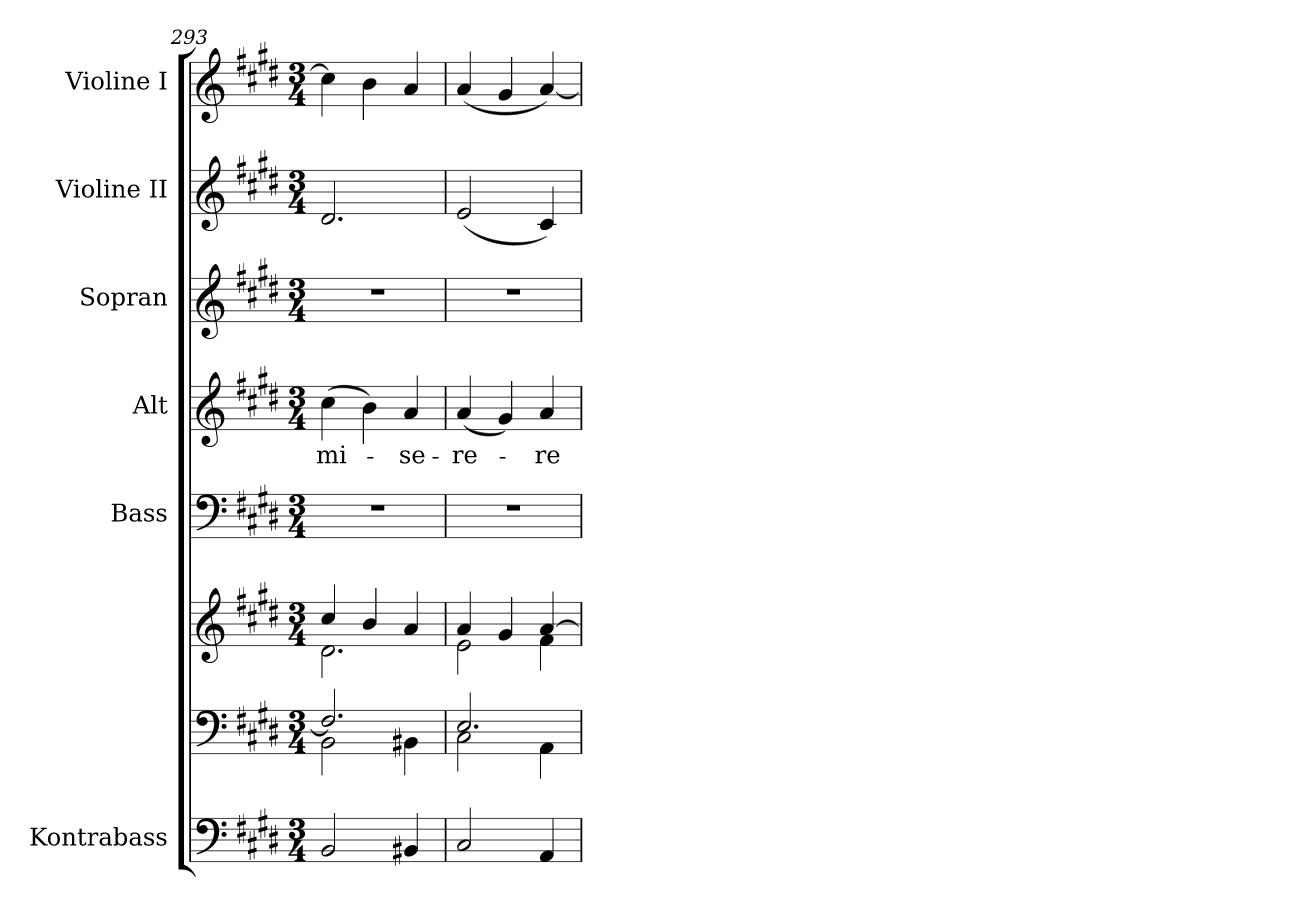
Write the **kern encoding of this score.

**kern	**kern	**kern	**kern	**kern	**text	**kern	**kern	**kern
*part7	*part6	*part6	*part5	*part4	*part4	*part3	*part2	*part1
*staff8	*staff7	*staff6	*staff5	*staff4	*staff4	*staff3	*staff2	*staff1
*I"Kontrabass	*	*	*I"Bass	*I"Alt	*	*I"Sopran	*I"Violine II	*I"Violine I
*I'Kb.	*	*	*I'B.	*I'A.	*	*I'S.	*I'Vl. II	*I'Vl. I
*clefF4	*clefF4	*clefG2	*clefF4	*clefG2	*	*clefG2	*clefG2	*clefG2
*ITrd7c12	*	*	*	*	*	*	*	*
*k[f#c#g#d#]	*k[f#c#g#d#]	*k[f#c#g#d#]	*k[f#c#g#d#]	*k[f#c#g#d#]	*	*k[f#c#g#d#]	*k[f#c#g#d#]	*k[f#c#g#d#]
*E:	*E:	*E:	*E:	*E:	*	*E:	*E:	*E:
*M3/4	*M3/4	*M3/4	*M3/4	*M3/4	*	*M3/4	*M3/4	*M3/4
=293	=293	=293	=293	=293	=293	=293	=293	=293
*	*^	*^	*	*	*	*	*	*
!	!	!	!	!	!	!	!LO:LY:b	!	!	!
2BBB/	2.F#/]	2BB\	4cc#/	2.d#\	2.r	(>4cc#\	mi-	2.r	2.d#/	4cc#\]
.	.	.	4b/	.	.	4b\)	.	.	.	4b\
!	!	!	!	!	!	!	!LO:LY:b	!	!	!
4BBB#X/	.	4BB#X\	4a/	.	.	4a/	-se-	.	.	4a/
=294	=294	=294	=294	=294	=294	=294	=294	=294	=294	=294
!	!	!	!	!	!	!	!LO:LY:b	!	!	!
2CC#/	2.E/	2C#\	4a/	2e\	2.r	(<4a/	-re-	2.r	(<2e/	(<4a/
.	.	.	4g#/	.	.	4g#/)	.	.	.	4g#/
!	!	!	!	!	!	!	!LO:LY:b	!	!	!
4AAA/	.	4AA\	[>4a/	4f#\	.	4a/	-re	.	4c#/)	[4a/)
*	*v	*v	*	*	*	*	*	*	*	*
*	*	*v	*v	*	*	*	*	*	*
=	=	=	=	=	=	=	=	=
*-	*-	*-	*-	*-	*-	*-	*-	*-
